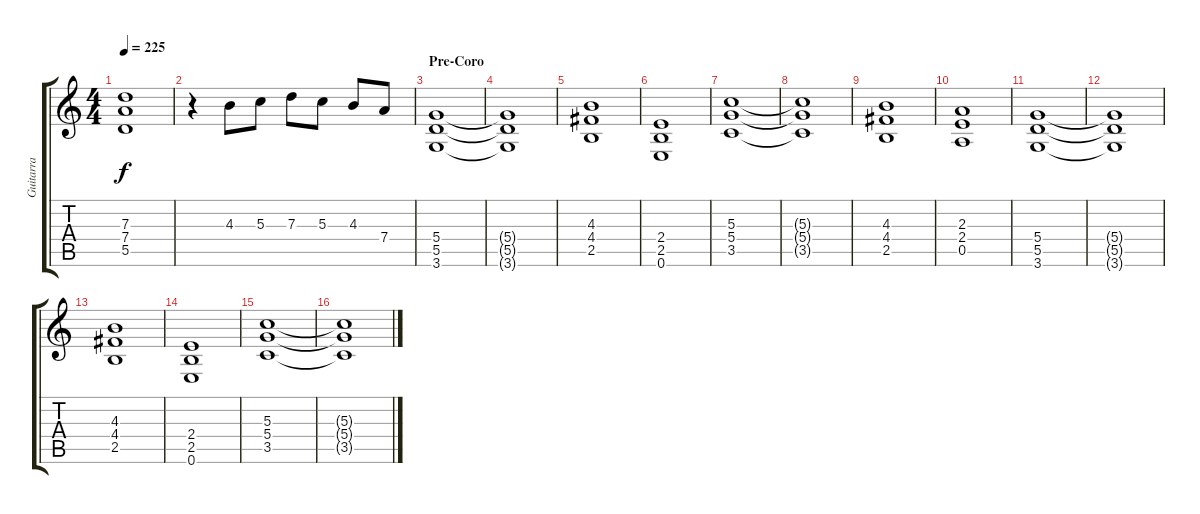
\track ("Guitarra" "Guitarra") {instrument distortionguitar}
\staff {score tabs}
\tuning (E4 B3 G3 D3 A2 E2) {hide}
\ts (4 4)
\tempo 225
\clef g2
\ks c
(7.3 7.4 5.5).1{dy f} |
r.4 4.3.8 5.3.8 7.3.8 5.3.8 4.3.8 7.4.8 |
\section ("" "Pre-Coro")
(5.4 5.5 3.6).1 |
(5.4{t} 5.5{t} 3.6{t}).1 |
(4.3 4.4 2.5).1 |
(2.4 2.5 0.6).1 |
(5.3 5.4 3.5).1 |
(5.3{t} 5.4{t} 3.5{t}).1 |
(4.3 4.4 2.5).1 |
(2.3 2.4 0.5).1 |
(5.4 5.5 3.6).1 |
(5.4{t} 5.5{t} 3.6{t}).1 |
(4.3 4.4 2.5).1 |
(2.4 2.5 0.6).1 |
(5.3 5.4 3.5).1 |
(5.3{t} 5.4{t} 3.5{t}).1
